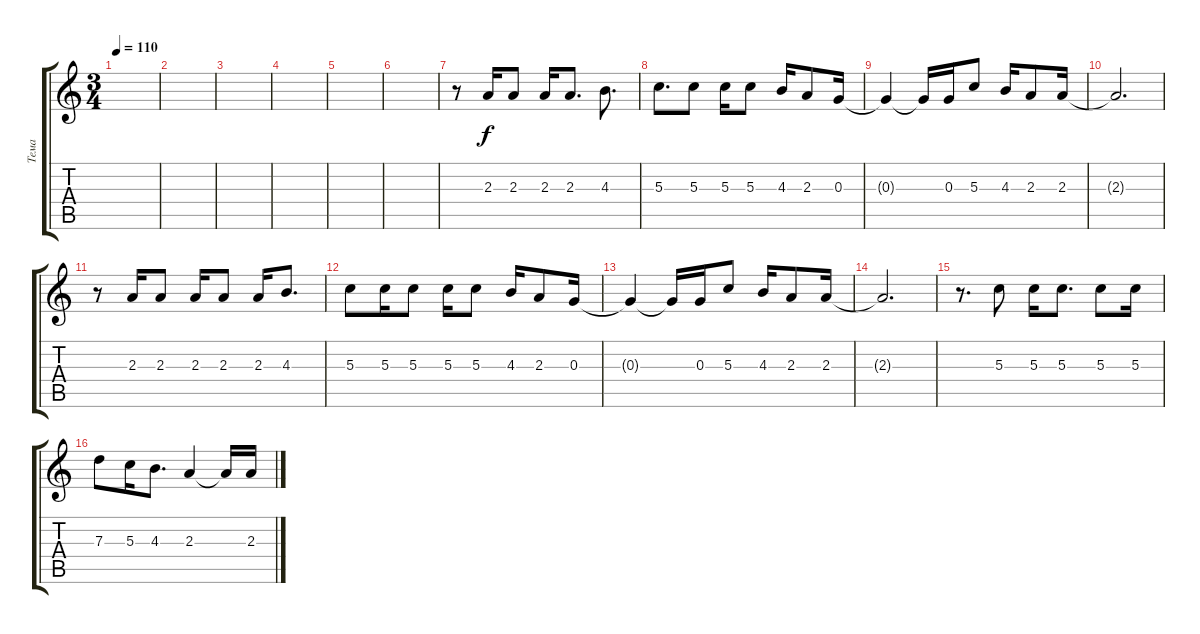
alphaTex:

\track ("Тема" "Тема") {instrument electricguitarjazz}
\staff {score tabs}
\tuning (E4 B3 G3 D3 A2 E2) {hide}
\ts (3 4)
\tempo 110
\clef g2
\ks c
|
|
|
|
|
|
r.8 2.3.16 2.3.8 2.3.16 2.3.8{d} 4.3.8{d} |
5.3.8{d} 5.3.8 5.3.16 5.3.8 4.3.16 2.3.8 0.3.16 |
0.3{t}.4 0.3{t}.16 0.3.16 5.3.8 4.3.16 2.3.8 2.3.16 |
2.3{t}.2{d} |
r.8 2.3.16 2.3.8 2.3.16 2.3.8 2.3.16 4.3.8{d} |
5.3.8 5.3.16 5.3.8 5.3.16 5.3.8 4.3.16 2.3.8 0.3.16 |
0.3{t}.4 0.3{t}.16 0.3.16 5.3.8 4.3.16 2.3.8 2.3.16 |
2.3{t}.2{d} |
r.8{d} 5.3.8 5.3.16 5.3.8{d} 5.3.8 5.3.16 |
7.3.8 5.3.16 4.3.8{d} 2.3.4 2.3{t}.16 2.3.16
